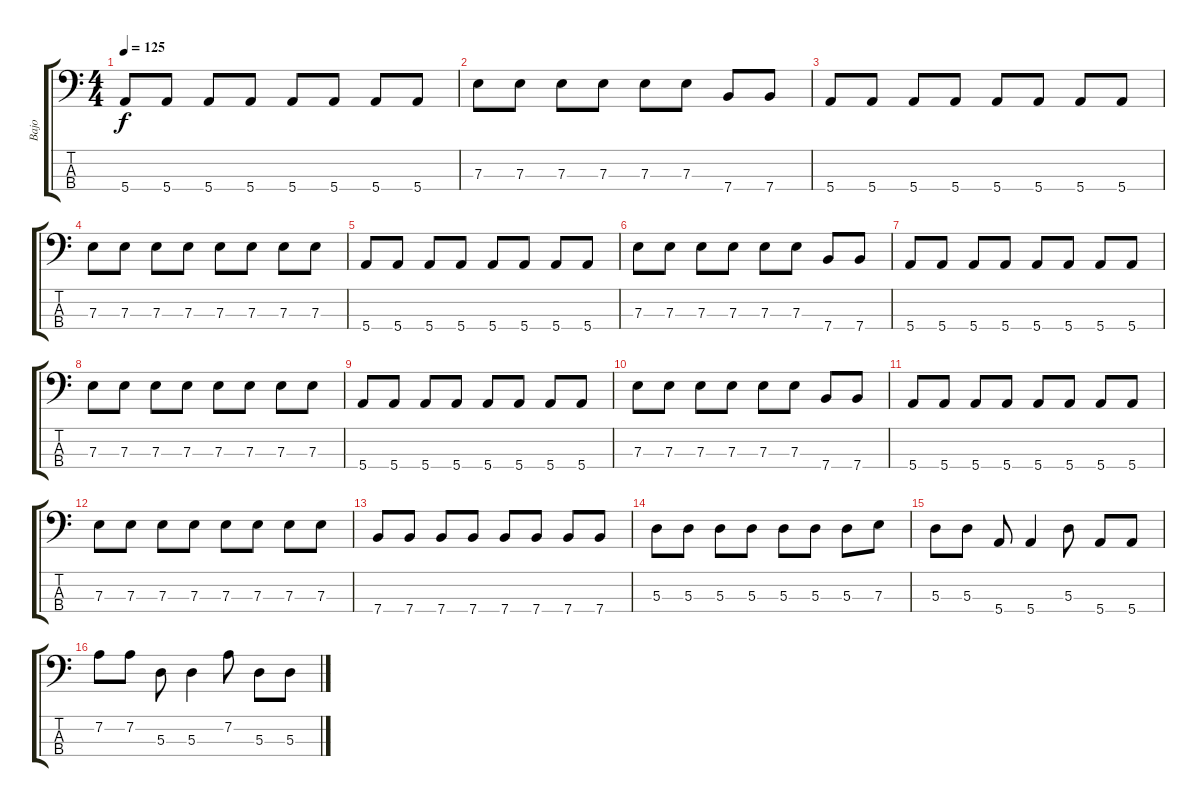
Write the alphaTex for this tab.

\track ("Bajo" "Bajo") {instrument electricbassfinger}
\staff {score tabs}
\tuning (G2 D2 A1 E1) {hide}
\ts (4 4)
\tempo 125
\clef f4
\ks c
5.4.8{dy f instrument electricbassfinger} 5.4.8 5.4.8 5.4.8 5.4.8 5.4.8 5.4.8 5.4.8 |
7.3.8 7.3.8 7.3.8 7.3.8 7.3.8 7.3.8 7.4.8 7.4.8 |
5.4.8 5.4.8 5.4.8 5.4.8 5.4.8 5.4.8 5.4.8 5.4.8 |
7.3.8 7.3.8 7.3.8 7.3.8 7.3.8 7.3.8 7.3.8 7.3.8 |
5.4.8 5.4.8 5.4.8 5.4.8 5.4.8 5.4.8 5.4.8 5.4.8 |
7.3.8 7.3.8 7.3.8 7.3.8 7.3.8 7.3.8 7.4.8 7.4.8 |
5.4.8 5.4.8 5.4.8 5.4.8 5.4.8 5.4.8 5.4.8 5.4.8 |
7.3.8 7.3.8 7.3.8 7.3.8 7.3.8 7.3.8 7.3.8 7.3.8 |
5.4.8 5.4.8 5.4.8 5.4.8 5.4.8 5.4.8 5.4.8 5.4.8 |
7.3.8 7.3.8 7.3.8 7.3.8 7.3.8 7.3.8 7.4.8 7.4.8 |
5.4.8 5.4.8 5.4.8 5.4.8 5.4.8 5.4.8 5.4.8 5.4.8 |
7.3.8 7.3.8 7.3.8 7.3.8 7.3.8 7.3.8 7.3.8 7.3.8 |
7.4.8 7.4.8 7.4.8 7.4.8 7.4.8 7.4.8 7.4.8 7.4.8 |
5.3.8 5.3.8 5.3.8 5.3.8 5.3.8 5.3.8 5.3.8 7.3.8 |
5.3.8 5.3.8 5.4.8 5.4.4 5.3.8 5.4.8 5.4.8 |
7.2.8 7.2.8 5.3.8 5.3.4 7.2.8 5.3.8 5.3.8
